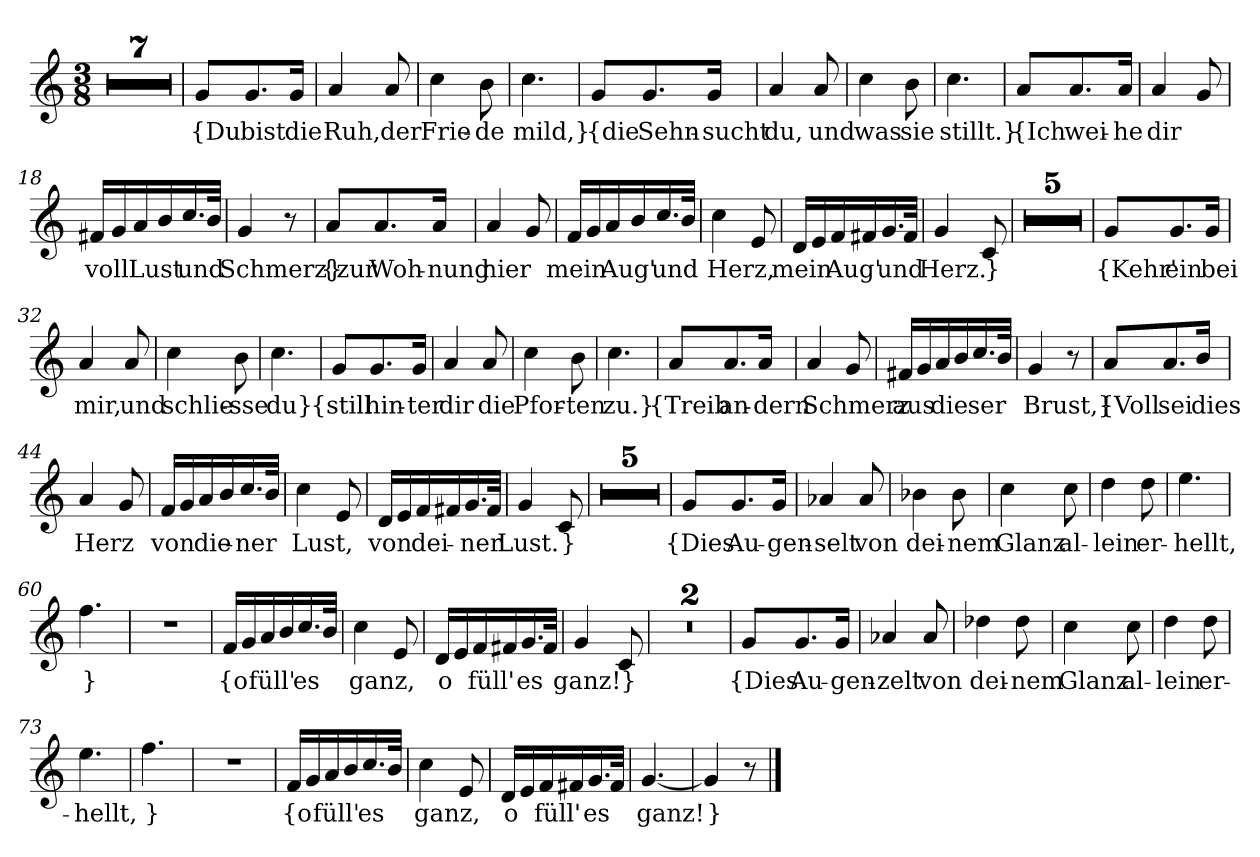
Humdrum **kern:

**kern	**text
*part1	*part1
*staff1	*staff1
*clefG2	*
*k[]	*
*M3/8	*
=1	=1
4.r	.
=2	=2
4.r	.
=3	=3
4.r	.
=4	=4
4.r	.
=5	=5
4.r	.
=6	=6
4.r	.
=7	=7
4.r	.
=8	=8
8g/L	{Du
8.g/	bist
16g/Jk	die
=9	=9
4a	Ruh,
8a	der
=10	=10
4cc	Frie-
8b	-de
=11	=11
4.cc	mild,}
=12	=12
8g/L	{die
8.g/	Sehn-
16g/Jk	-sucht
=13	=13
4a	du,
8a	und
=14	=14
4cc	was
8b	sie
=15	=15
4.cc	stillt.}
=16	=16
8a/L	{Ich
8.a/	wei-
16a/Jk	-he
=17	=17
4a	dir
8g	.
=18	=18
16f#X/LL	voll
16g/	.
16a/	Lust
16b/	.
16.cc/	und
32b/JJk	.
=19	=19
4g	Schmerz}
8r	.
=20	=20
8a/L	{zur
8.a/	Woh-
16a/Jk	-nung
=21	=21
4a	hier
8g	.
=22	=22
16f/LL	mein
16g/	.
16a/	Aug'
16b/	.
16.cc/	und
32b/JJk	.
=23	=23
4cc	Herz,
8e	.
=24	=24
16d/LL	mein
16e/	.
16f/	Aug'
16f#X/	.
16.g/	und
32f#/JJk	.
=25	=25
4g	Herz.
8c	}
=26	=26
4.r	.
=27	=27
4.r	.
=28	=28
4.r	.
=29	=29
4.r	.
=30	=30
4.r	.
=31	=31
8g/L	{Kehr'
8.g/	ein
16g/Jk	bei
=32	=32
4a	mir,
8a	und
=33	=33
4cc	schlie-
8b	-sse
=34	=34
4.cc	du}
=35	=35
8g/L	{still
8.g/	hin-
16g/Jk	-ter
=36	=36
4a	dir
8a	die
=37	=37
4cc	Pfor-
8b	-ten
=38	=38
4.cc	zu.}
=39	=39
8a/L	{Treib
8.a/	an-
16a/Jk	-dern
=40	=40
4a	Schmerz
8g	.
=41	=41
16f#X/LL	aus
16g/	.
16a/	die
16b/	.
16.cc/	ser
32b/JJk	.
=42	=42
4g	Brust,}
8r	.
=43	=43
8a/L	{Voll
8.a/	sei
16b/Jk	dies
=44	=44
4a	Herz
8g	.
=45	=45
16f/LL	von
16g/	.
16a/	die-
16b/	.
16.cc/	-ner
32b/JJk	.
=46	=46
4cc	Lust,
8e	.
=47	=47
16d/LL	von
16e/	.
16f/	dei-
16f#X/	.
16.g/	-ner
32f#/JJk	.
=48	=48
4g	Lust.
8c	}
=49	=49
4.r	.
=50	=50
4.r	.
=51	=51
4.r	.
=52	=52
4.r	.
=53	=53
4.r	.
=54	=54
8g/L	{Dies
8.g/	Au-
16g/Jk	-gen-
=55	=55
4a-X	-selt
8a-	von
=56	=56
4b-X	dei-
8b-	-nem
=57	=57
4cc	Glanz
8cc	al-
=58	=58
4dd	-lein
8dd	er-
=59	=59
4.ee	-hellt,
=60	=60
4.ff	}
=61	=61
4.r	.
=62	=62
16f/LL	{o
16g/	.
16a/	füll'
16b/	.
16.cc/	es
32b/JJk	.
=63	=63
4cc	ganz,
8e	.
=64	=64
16d/LL	o
16e/	.
16f/	füll'
16f#X/	.
16.g/	es
32f#/JJk	.
=65	=65
4g	ganz!
8c	}
=66	=66
4.r	.
=67	=67
4.r	.
=68	=68
8g/L	{Dies
8.g/	Au-
16g/Jk	-gen-
=69	=69
4a-X	-zelt
8a-	von
=70	=70
4dd-X	dei-
8dd-	-nem
=71	=71
4cc	Glanz
8cc	al-
=72	=72
4dd	-lein
8dd	er-
=73	=73
4.ee	-hellt,
=74	=74
4.ff	}
=75	=75
4.r	.
=76	=76
16f/LL	{o
16g/	.
16a/	füll'
16b/	.
16.cc/	es
32b/JJk	.
=77	=77
4cc	ganz,
8e	.
=78	=78
16d/LL	o
16e/	.
16f/	füll'
16f#X/	.
16.g/	es
32f#/JJk	.
=79	=79
[4.g	ganz!
=80	=80
4g]	}
8r	.
==	==
*-	*-
